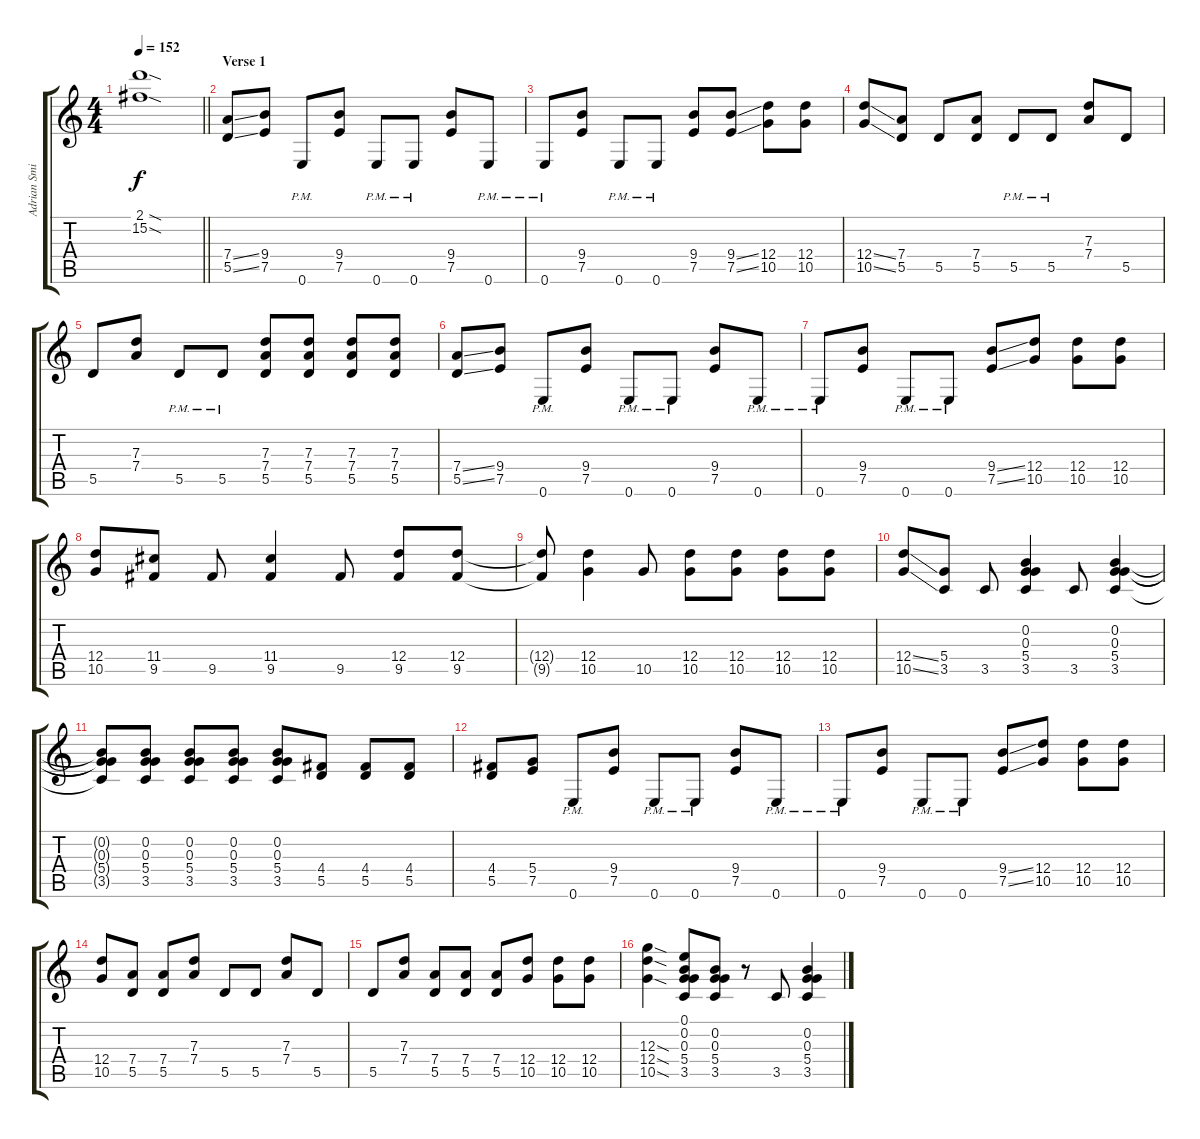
\track ("Adrian Smith" "Adrian Smi") {instrument overdrivenguitar}
\staff {score tabs}
\tuning (E4 B3 G3 D3 A2 E2) {hide}
\ts (4 4)
\tempo 152
\clef g2
\barLineRight lightlight
\ks c
(2.1{sod t} 15.2{sod t}).1{dy f} |
\section ("" "Verse 1")
(7.4{ss} 5.5{ss}).8 (9.4 7.5).8 0.6{pm}.8 (9.4 7.5).8 0.6{pm}.8 0.6{pm}.8 (9.4 7.5).8 0.6{pm}.8 |
0.6{pm}.8 (9.4 7.5).8 0.6{pm}.8 0.6{pm}.8 (9.4 7.5).8 (9.4{ss} 7.5{ss}).8 (12.4 10.5).8 (12.4 10.5).8 |
(12.4{ss} 10.5{ss}).8 (7.4 5.5).8 5.5.8 (7.4 5.5).8 5.5{pm}.8 5.5{pm}.8 (7.3 7.4).8 5.5.8 |
5.5.8 (7.3 7.4).8 5.5{pm}.8 5.5{pm}.8 (7.3 7.4 5.5).8 (7.3 7.4 5.5).8 (7.3 7.4 5.5).8 (7.3 7.4 5.5).8 |
(7.4{ss} 5.5{ss}).8 (9.4 7.5).8 0.6{pm}.8 (9.4 7.5).8 0.6{pm}.8 0.6{pm}.8 (9.4 7.5).8 0.6{pm}.8 |
0.6{pm}.8 (9.4 7.5).8 0.6{pm}.8 0.6{pm}.8 (9.4{ss} 7.5{ss}).8 (12.4 10.5).8 (12.4 10.5).8 (12.4 10.5).8 |
(12.4 10.5).8 (11.4 9.5).8 9.5.8 (11.4 9.5).4 9.5.8 (12.4 9.5).8 (12.4 9.5).8 |
(12.4{t} 9.5{t}).8 (12.4 10.5).4 10.5.8 (12.4 10.5).8 (12.4 10.5).8 (12.4 10.5).8 (12.4 10.5).8 |
(12.4{ss} 10.5{ss}).8 (5.4 3.5).8 3.5.8 (0.2 0.3 5.4 3.5).4 3.5.8 (0.2 0.3 5.4 3.5).4 |
(0.2{t} 0.3{t} 5.4{t} 3.5{t}).8 (0.2 0.3 5.4 3.5).8 (0.2 0.3 5.4 3.5).8 (0.2 0.3 5.4 3.5).8 (0.2 0.3 5.4 3.5).8 (4.4 5.5).8 (4.4 5.5).8 (4.4 5.5).8 |
(4.4 5.5).8 (5.4 7.5).8 0.6{pm}.8 (9.4 7.5).8 0.6{pm}.8 0.6{pm}.8 (9.4 7.5).8 0.6{pm}.8 |
0.6{pm}.8 (9.4 7.5).8 0.6{pm}.8 0.6{pm}.8 (9.4{ss} 7.5{ss}).8 (12.4 10.5).8 (12.4 10.5).8 (12.4 10.5).8 |
(12.4 10.5).8 (7.4 5.5).8 (7.4 5.5).8 (7.3 7.4).8 5.5.8 5.5.8 (7.3 7.4).8 5.5.8 |
5.5.8 (7.3 7.4).8 (7.4 5.5).8 (7.4 5.5).8 (7.4 5.5).8 (12.4 10.5).8 (12.4 10.5).8 (12.4 10.5).8 |
(12.3{sod} 12.4{sod} 10.5{sod}).4 (0.1 0.2 0.3 5.4 3.5).8 (0.2 0.3 5.4 3.5).8 r.8 3.5.8 (0.2 0.3 5.4 3.5).4
